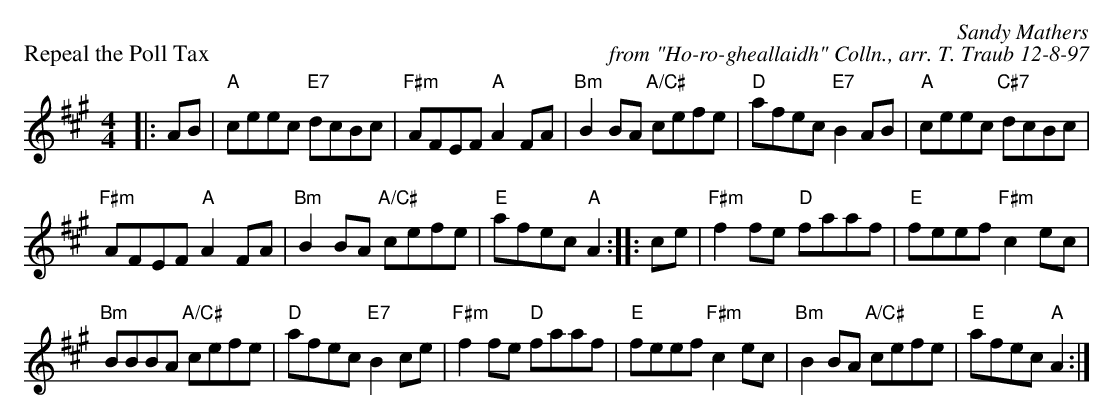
X:1
P: Repeal the Poll Tax
C: Sandy Mathers
C: from "Ho-ro-gheallaidh" Colln., arr. T. Traub 12-8-97
M: 4/4
L: 1/8
K: A
|: AB|"A"ceec "E7"dcBc|"F#m"AFEF "A"A2 FA|"Bm"B2 BA "A/C#"cefe|"D"afec "E7"B2 AB|"A"ceec "C#7"dcBc|
"F#m"AFEF "A"A2 FA|"Bm"B2 BA "A/C#"cefe|"E"afec "A"A2 :||: ce|"F#m"f2 fe "D"faaf|"E"feef "F#m"c2 ec|
"Bm"BBBA "A/C#"cefe|"D"afec "E7"B2 ce|"F#m"f2 fe "D"faaf|"E"feef "F#m"c2 ec|"Bm"B2 BA "A/C#"cefe |"E"afec "A"A2 :|
